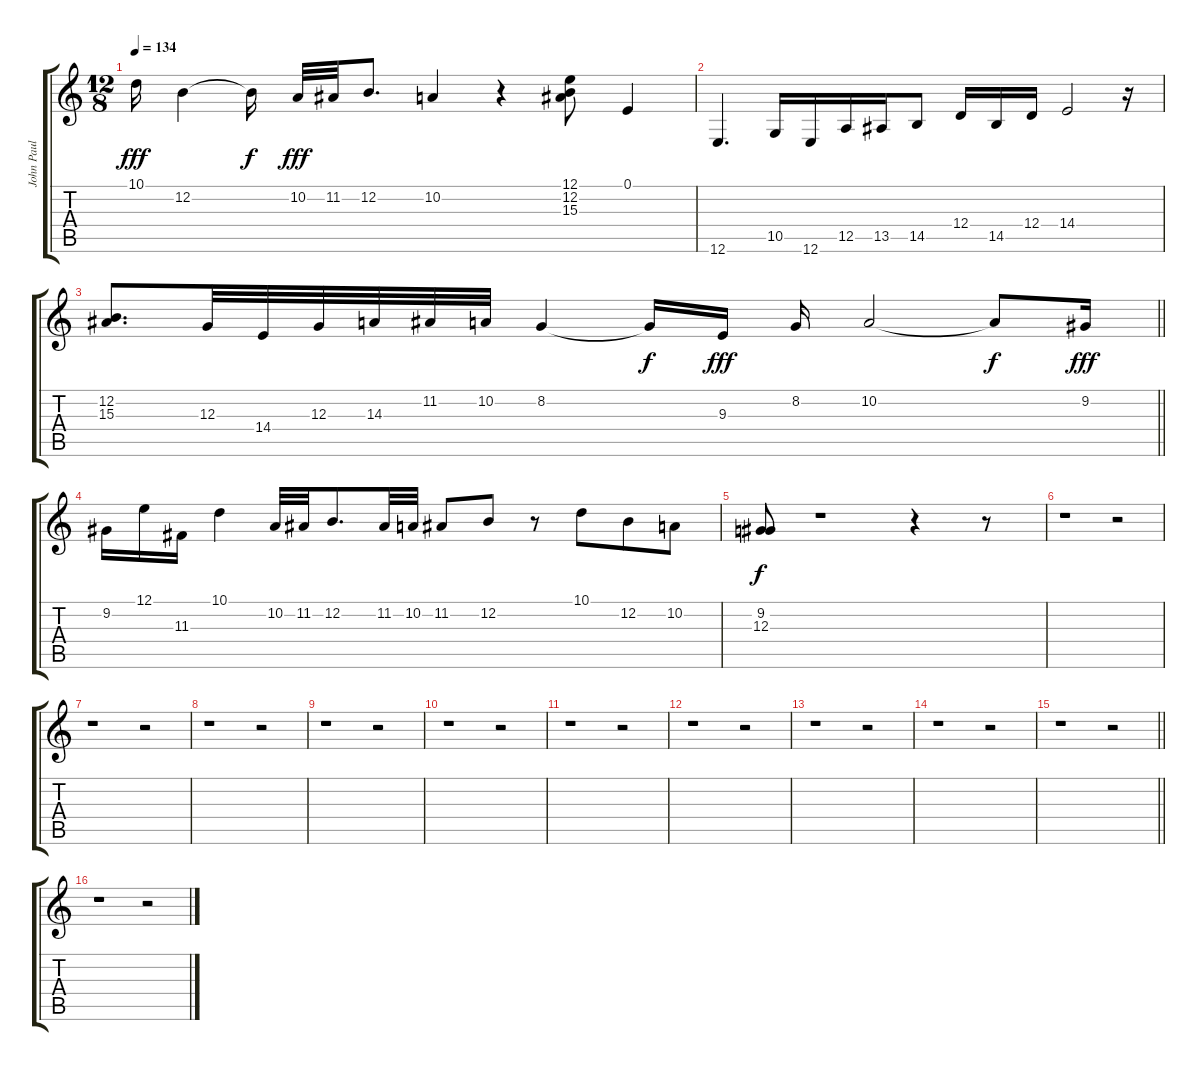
\track ("John Paul Jones - Organ" "John Paul ") {instrument drawbarorgan}
\staff {score tabs}
\tuning (E4 B3 G3 D3 A2 E2) {hide}
\ts (12 8)
\tempo 134
\clef g2
\ks c
10.1.16{dy fff} 12.2.4 12.2{t}.16{dy f} 10.2.32{dy fff} 11.2.32 12.2.8{d} 10.2.4 r.4 (12.1 12.2 15.3).8 0.1.4 |
12.6.4{d} 10.5.16 12.6.16 12.5.16 13.5.16 14.5.8 12.4.16 14.5.16 12.4.16 14.4.2 r.16 |
\barLineRight lightlight
(12.2 15.3).8{d} 12.3.32 14.4.32 12.3.32 14.3.32 11.2.32 10.2.32 8.2.4 8.2{t}.16{dy f} 9.3.16{dy fff} 8.2.16 10.2.2 10.2{t}.8{dy f} 9.2.16{dy fff} |
9.2.16 12.1.16 11.3.16 10.1.4 10.2.32 11.2.32 12.2.8{d} 11.2.32 10.2.32 11.2.8 12.2.8 r.8 10.1.8 12.2.8 10.2.8 |
(9.2 12.3).8{dy f} r.1 r.4 r.8 |
r.1 r.2 |
r.1 r.2 |
r.1 r.2 |
r.1 r.2 |
r.1 r.2 |
r.1 r.2 |
r.1 r.2 |
r.1 r.2 |
r.1 r.2 |
\barLineRight lightlight
r.1 r.2 |
r.1 r.2
